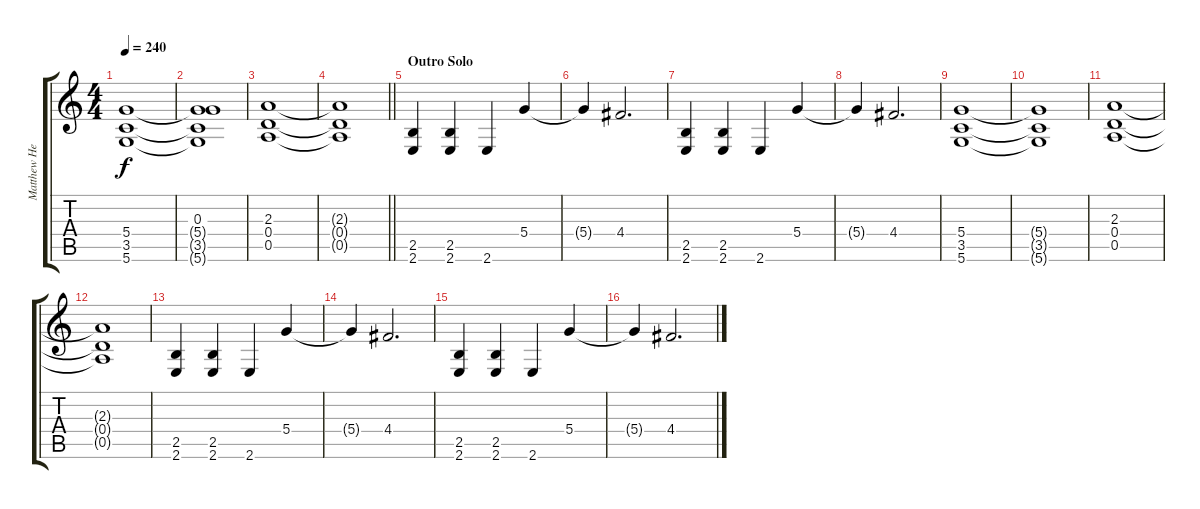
\track ("Matthew Heafy" "Matthew He") {instrument distortionguitar}
\staff {score tabs}
\tuning (E4 B3 G3 D3 A2 D2) {hide}
\ts (4 4)
\tempo 240
\clef g2
\ks c
(5.4 3.5 5.6).1{dy f} |
(0.3 5.4{t} 3.5{t} 5.6{t}).1 |
(2.3 0.4 0.5).1 |
\barLineRight lightlight
(2.3{t} 0.4{t} 0.5{t}).1 |
\section ("" "Outro Solo")
(2.5 2.6).4 (2.5 2.6).4 2.6.4 5.4.4 |
5.4{t}.4 4.4.2{d} |
(2.5 2.6).4 (2.5 2.6).4 2.6.4 5.4.4 |
5.4{t}.4 4.4.2{d} |
(5.4 3.5 5.6).1 |
(5.4{t} 3.5{t} 5.6{t}).1 |
(2.3 0.4 0.5).1 |
(2.3{t} 0.4{t} 0.5{t}).1 |
(2.5 2.6).4 (2.5 2.6).4 2.6.4 5.4.4 |
5.4{t}.4 4.4.2{d} |
(2.5 2.6).4 (2.5 2.6).4 2.6.4 5.4.4 |
5.4{t}.4 4.4.2{d}
